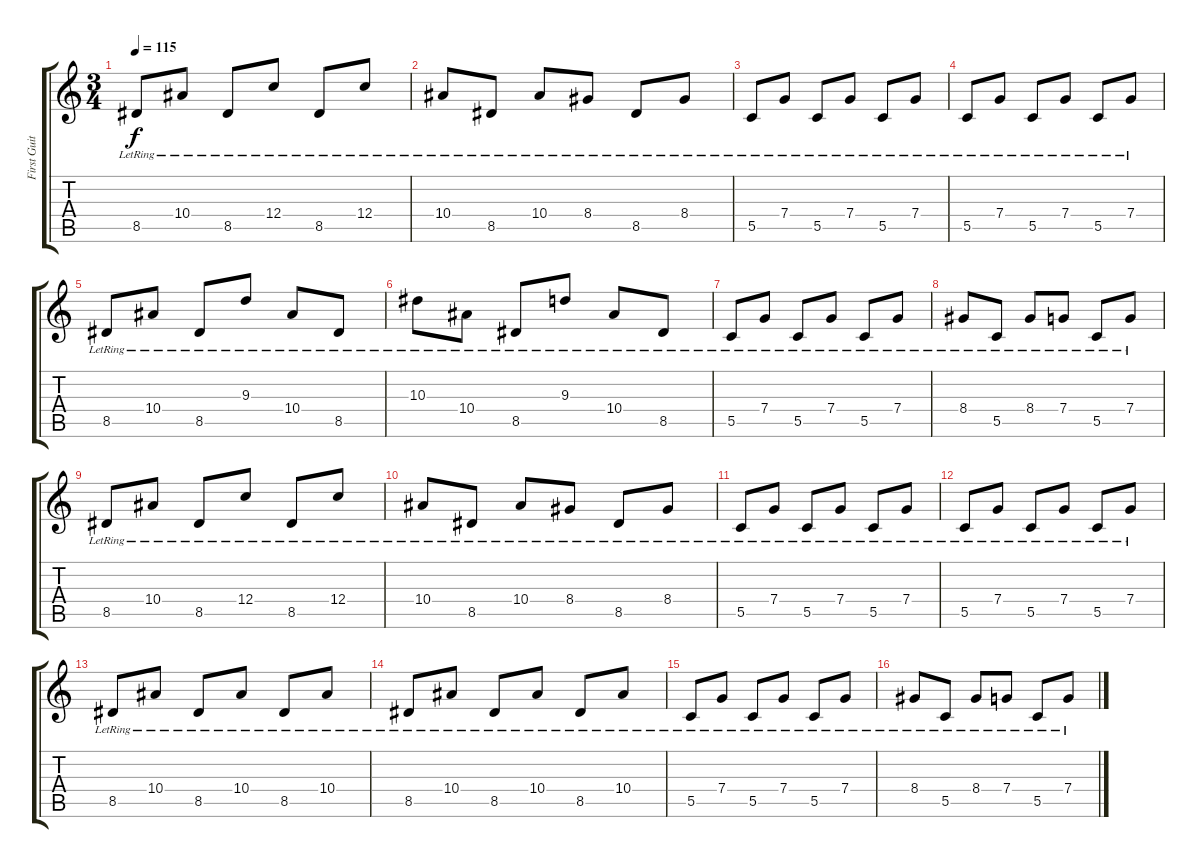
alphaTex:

\track ("First Guitar" "First Guit") {instrument electricguitarclean}
\staff {score tabs}
\tuning (D4 A3 F3 C3 G2 C2) {hide}
\ts (3 4)
\tempo 115
\clef g2
\ks c
8.5{lr}.8{dy f} 10.4{lr}.8 8.5{lr}.8 12.4{lr}.8 8.5{lr}.8 12.4{lr}.8 |
10.4{lr}.8 8.5{lr}.8 10.4{lr}.8 8.4{lr}.8 8.5{lr}.8 8.4{lr}.8 |
5.5{lr}.8 7.4{lr}.8 5.5{lr}.8 7.4{lr}.8 5.5{lr}.8 7.4{lr}.8 |
5.5{lr}.8 7.4{lr}.8 5.5{lr}.8 7.4{lr}.8 5.5{lr}.8 7.4{lr}.8 |
8.5{lr}.8 10.4{lr}.8 8.5{lr}.8 9.3{lr}.8 10.4{lr}.8 8.5{lr}.8 |
10.3{lr}.8 10.4{lr}.8 8.5{lr}.8 9.3{lr}.8 10.4{lr}.8 8.5{lr}.8 |
5.5{lr}.8 7.4{lr}.8 5.5{lr}.8 7.4{lr}.8 5.5{lr}.8 7.4{lr}.8 |
8.4{lr}.8 5.5{lr}.8 8.4{lr}.8 7.4{lr}.8 5.5{lr}.8 7.4{lr}.8 |
8.5{lr}.8 10.4{lr}.8 8.5{lr}.8 12.4{lr}.8 8.5{lr}.8 12.4{lr}.8 |
10.4{lr}.8 8.5{lr}.8 10.4{lr}.8 8.4{lr}.8 8.5{lr}.8 8.4{lr}.8 |
5.5{lr}.8 7.4{lr}.8 5.5{lr}.8 7.4{lr}.8 5.5{lr}.8 7.4{lr}.8 |
5.5{lr}.8 7.4{lr}.8 5.5{lr}.8 7.4{lr}.8 5.5{lr}.8 7.4{lr}.8 |
8.5{lr}.8 10.4{lr}.8 8.5{lr}.8 10.4{lr}.8 8.5{lr}.8 10.4{lr}.8 |
8.5{lr}.8 10.4{lr}.8 8.5{lr}.8 10.4{lr}.8 8.5{lr}.8 10.4{lr}.8 |
5.5{lr}.8 7.4{lr}.8 5.5{lr}.8 7.4{lr}.8 5.5{lr}.8 7.4{lr}.8 |
8.4{lr}.8 5.5{lr}.8 8.4{lr}.8 7.4{lr}.8 5.5{lr}.8 7.4{lr}.8
